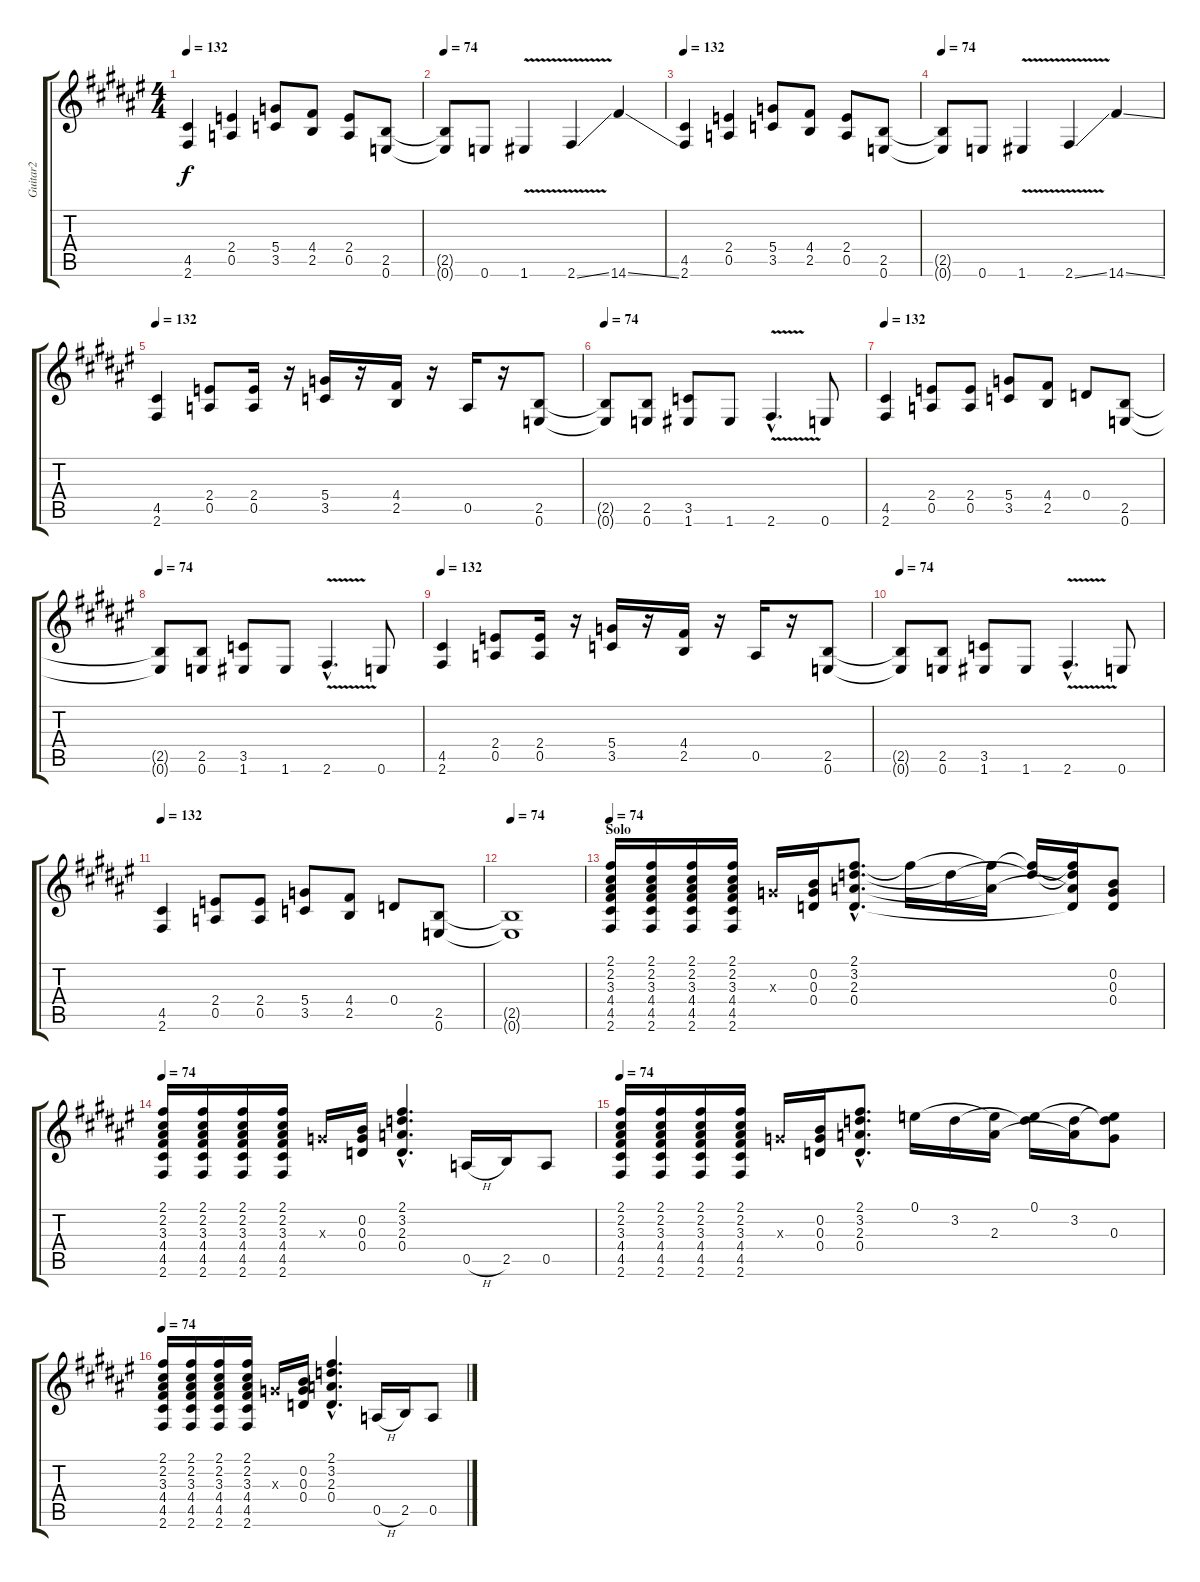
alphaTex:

\track ("Guitar2" "Guitar2") {instrument acousticguitarsteel}
\staff {score tabs}
\tuning (E4 B3 G3 D3 A2 E2) {hide}
\ts (4 4)
\tempo 74
\tempo 132
\clef g2
\ks f#
(4.5 2.6).4{dy f} (2.4 0.5).4 (5.4 3.5).8 (4.4 2.5).8 (2.4 0.5).8 (2.5 0.6).8 |
\tempo 74
(2.5{t} 0.6{t}).8 0.6.8 1.6{v}.4 2.6{v ss}.4 14.6{ss}.4 |
\tempo 74
\tempo 132
(4.5 2.6).4 (2.4 0.5).4 (5.4 3.5).8 (4.4 2.5).8 (2.4 0.5).8 (2.5 0.6).8 |
\tempo 74
(2.5{t} 0.6{t}).8 0.6.8 1.6{v}.4 2.6{v ss}.4 14.6{ss}.4 |
\tempo 74
\tempo 132
(4.5 2.6).4 (2.4 0.5).8 (2.4 0.5).16 r.16 (5.4 3.5).16 r.16 (4.4 2.5).16 r.16 0.5.16 r.16 (2.5 0.6).8 |
\tempo 74
(2.5{t} 0.6{t}).8 (2.5 0.6).8 (3.5 1.6).8 1.6.8 2.6{v hac}.4{d} 0.6.8 |
\tempo 74
\tempo 132
(4.5 2.6).4 (2.4 0.5).8 (2.4 0.5).8 (5.4 3.5).8 (4.4 2.5).8 0.4.8 (2.5 0.6).8 |
\tempo 74
(2.5{t} 0.6{t}).8 (2.5 0.6).8 (3.5 1.6).8 1.6.8 2.6{v hac}.4{d} 0.6.8 |
\tempo 74
\tempo 132
(4.5 2.6).4 (2.4 0.5).8 (2.4 0.5).16 r.16 (5.4 3.5).16 r.16 (4.4 2.5).16 r.16 0.5.16 r.16 (2.5 0.6).8 |
\tempo 74
(2.5{t} 0.6{t}).8 (2.5 0.6).8 (3.5 1.6).8 1.6.8 2.6{v hac}.4{d} 0.6.8 |
\tempo 74
\tempo 132
(4.5 2.6).4 (2.4 0.5).8 (2.4 0.5).8 (5.4 3.5).8 (4.4 2.5).8 0.4.8 (2.5 0.6).8 |
\tempo 74
(2.5{t} 0.6{t}).1{instrument acousticguitarsteel} |
\section ("" "Solo")
\tempo 74
(2.1 2.2 3.3 4.4 4.5 2.6).16 (2.1 2.2 3.3 4.4 4.5 2.6).16 (2.1 2.2 3.3 4.4 4.5 2.6).16 (2.1 2.2 3.3 4.4 4.5 2.6).16 0.3{x}.16 (0.2 0.3 0.4).16 (2.1{hac} 3.2{hac} 2.3{hac} 0.4{hac}).8{d} 2.1{t}.16 3.2{t}.16 (2.1{t} 2.3{t}).16 (2.1{t} 3.2{t}).16 (2.1{t} 3.2{t} 2.3{t} 0.4{t}).16 (0.2 0.3 0.4).8 |
\tempo 74
(2.1 2.2 3.3 4.4 4.5 2.6).16 (2.1 2.2 3.3 4.4 4.5 2.6).16 (2.1 2.2 3.3 4.4 4.5 2.6).16 (2.1 2.2 3.3 4.4 4.5 2.6).16 0.3{x}.16 (0.2 0.3 0.4).16 (2.1{hac} 3.2{hac} 2.3{hac} 0.4{hac}).4{d} 0.5{h}.16 2.5.16 0.5.8 |
\tempo 74
(2.1 2.2 3.3 4.4 4.5 2.6).16 (2.1 2.2 3.3 4.4 4.5 2.6).16 (2.1 2.2 3.3 4.4 4.5 2.6).16 (2.1 2.2 3.3 4.4 4.5 2.6).16 0.3{x}.16 (0.2 0.3 0.4).16 (2.1{hac} 3.2{hac} 2.3{hac} 0.4{hac}).8{d} 0.1.16 3.2.16 (0.1{t} 2.3).16 (0.1 3.2{t}).16 (3.2 2.3{t}).16 (0.1{t} 3.2{t} 0.3).8 |
\tempo 74
(2.1 2.2 3.3 4.4 4.5 2.6).16 (2.1 2.2 3.3 4.4 4.5 2.6).16 (2.1 2.2 3.3 4.4 4.5 2.6).16 (2.1 2.2 3.3 4.4 4.5 2.6).16 0.3{x}.16 (0.2 0.3 0.4).16 (2.1{hac} 3.2{hac} 2.3{hac} 0.4{hac}).4{d} 0.5{h}.16 2.5.16 0.5.8
